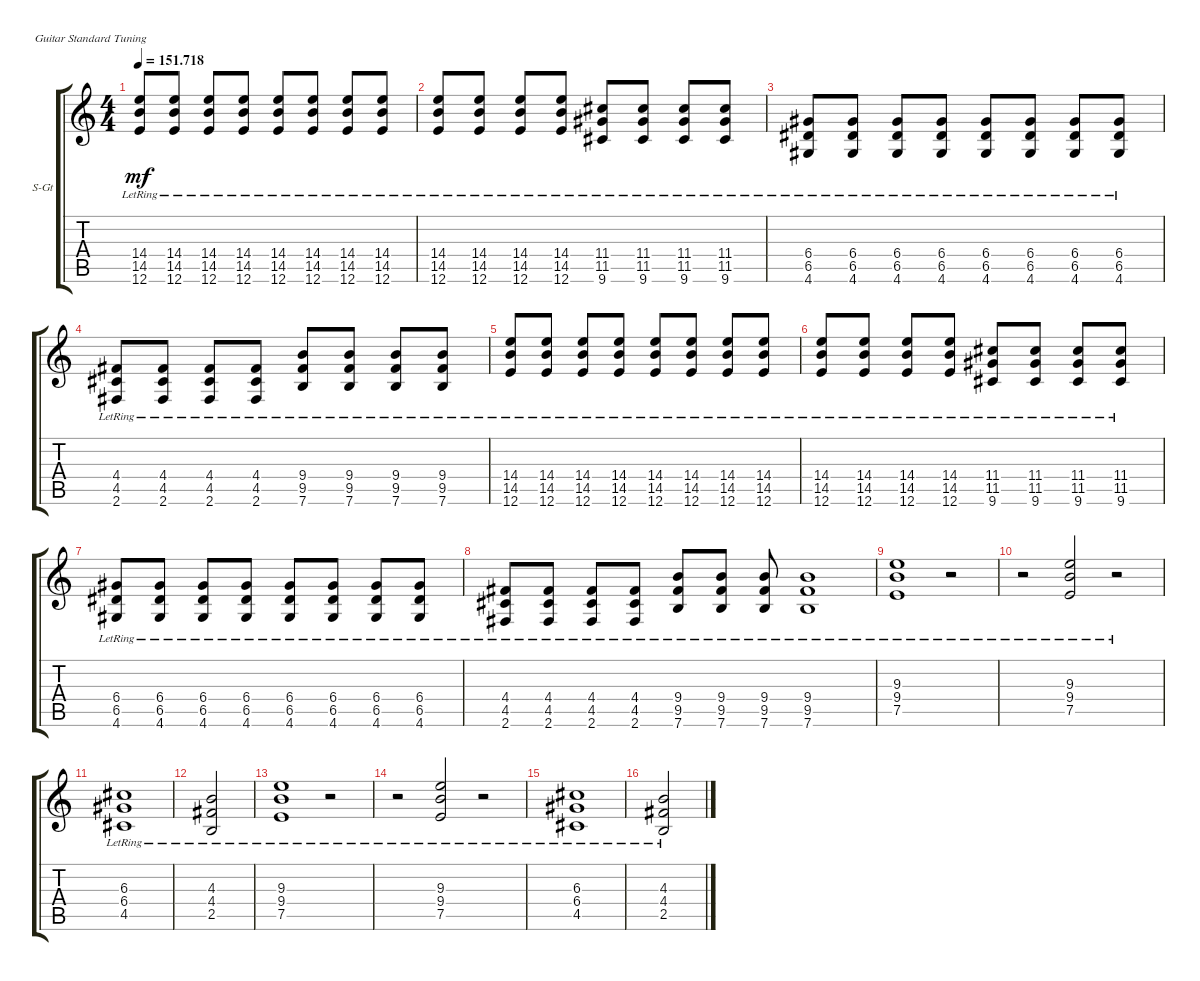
\defaultSystemsLayout 4
\bracketExtendMode groupsimilarinstruments
\firstSystemTrackNameOrientation horizontal
\otherSystemsTrackNameOrientation horizontal
\track ("Steel Guitar" "S-Gt") {instrument acousticguitarsteel}
\staff {score tabs}
\tuning (E4 B3 G3 D3 A2 E2)
\ts (4 4)
\tempo
151.718
\accidentals auto
\clef g2
\ottava regular
\simile none
\ks c
(12.6{lr} 14.5{lr} 14.4{lr}).8{dy mf instrument acousticguitarsteel} (12.6{lr} 14.5{lr} 14.4{lr}).8 (12.6{lr} 14.5{lr} 14.4{lr}).8 (12.6{lr} 14.5{lr} 14.4{lr}).8 (12.6{lr} 14.5{lr} 14.4{lr}).8 (12.6{lr} 14.5{lr} 14.4{lr}).8 (12.6{lr} 14.5{lr} 14.4{lr}).8 (12.6{lr} 14.5{lr} 14.4{lr}).8 |
(12.6{lr} 14.5{lr} 14.4{lr}).8 (12.6{lr} 14.5{lr} 14.4{lr}).8 (12.6{lr} 14.5{lr} 14.4{lr}).8 (12.6{lr} 14.5{lr} 14.4{lr}).8 (9.6{lr} 11.5{lr} 11.4{lr}).8 (9.6{lr} 11.5{lr} 11.4{lr}).8 (9.6{lr} 11.5{lr} 11.4{lr}).8 (9.6{lr} 11.5{lr} 11.4{lr}).8 |
(4.6{lr} 6.5{lr} 6.4{lr}).8 (4.6{lr} 6.5{lr} 6.4{lr}).8 (4.6{lr} 6.5{lr} 6.4{lr}).8 (4.6{lr} 6.5{lr} 6.4{lr}).8 (4.6{lr} 6.5{lr} 6.4{lr}).8 (4.6{lr} 6.5{lr} 6.4{lr}).8 (4.6{lr} 6.5{lr} 6.4{lr}).8 (4.6{lr} 6.5{lr} 6.4{lr}).8 |
(2.6{lr} 4.5{lr} 4.4{lr}).8 (2.6{lr} 4.5{lr} 4.4{lr}).8 (2.6{lr} 4.5{lr} 4.4{lr}).8 (2.6{lr} 4.5{lr} 4.4{lr}).8 (7.6{lr} 9.5{lr} 9.4{lr}).8 (7.6{lr} 9.5{lr} 9.4{lr}).8 (7.6{lr} 9.5{lr} 9.4{lr}).8 (7.6{lr} 9.5{lr} 9.4{lr}).8 |
(12.6{lr} 14.5{lr} 14.4{lr}).8 (12.6{lr} 14.5{lr} 14.4{lr}).8 (12.6{lr} 14.5{lr} 14.4{lr}).8 (12.6{lr} 14.5{lr} 14.4{lr}).8 (12.6{lr} 14.5{lr} 14.4{lr}).8 (12.6{lr} 14.5{lr} 14.4{lr}).8 (12.6{lr} 14.5{lr} 14.4{lr}).8 (12.6{lr} 14.5{lr} 14.4{lr}).8 |
(12.6{lr} 14.5{lr} 14.4{lr}).8 (12.6{lr} 14.5{lr} 14.4{lr}).8 (12.6{lr} 14.5{lr} 14.4{lr}).8 (12.6{lr} 14.5{lr} 14.4{lr}).8 (9.6{lr} 11.5{lr} 11.4{lr}).8 (9.6{lr} 11.5{lr} 11.4{lr}).8 (9.6{lr} 11.5{lr} 11.4{lr}).8 (9.6{lr} 11.5{lr} 11.4{lr}).8 |
(4.6{lr} 6.5{lr} 6.4{lr}).8 (4.6{lr} 6.5{lr} 6.4{lr}).8 (4.6{lr} 6.5{lr} 6.4{lr}).8 (4.6{lr} 6.5{lr} 6.4{lr}).8 (4.6{lr} 6.5{lr} 6.4{lr}).8 (4.6{lr} 6.5{lr} 6.4{lr}).8 (4.6{lr} 6.5{lr} 6.4{lr}).8 (4.6{lr} 6.5{lr} 6.4{lr}).8 |
(2.6{lr} 4.5{lr} 4.4{lr}).8 (2.6{lr} 4.5{lr} 4.4{lr}).8 (2.6{lr} 4.5{lr} 4.4{lr}).8 (2.6{lr} 4.5{lr} 4.4{lr}).8 (7.6{lr} 9.5{lr} 9.4{lr}).8 (7.6{lr} 9.5{lr} 9.4{lr}).8 (7.6{lr} 9.5{lr} 9.4{lr}).8 (7.6{lr} 9.5{lr} 9.4{lr}).1 |
(7.5{lr} 9.4{lr} 9.3{lr}).1 r.2 |
r.2 (7.5{lr} 9.4{lr} 9.3{lr}).2 r.2 |
(4.5{lr} 6.4{lr} 6.3{lr}).1 |
(2.5{lr} 4.4{lr} 4.3{lr}).2 |
(7.5{lr} 9.4{lr} 9.3{lr}).1 r.2 |
r.2 (7.5{lr} 9.4{lr} 9.3{lr}).2 r.2 |
(4.5{lr} 6.4{lr} 6.3{lr}).1 |
(2.5{lr} 4.4{lr} 4.3{lr}).2
